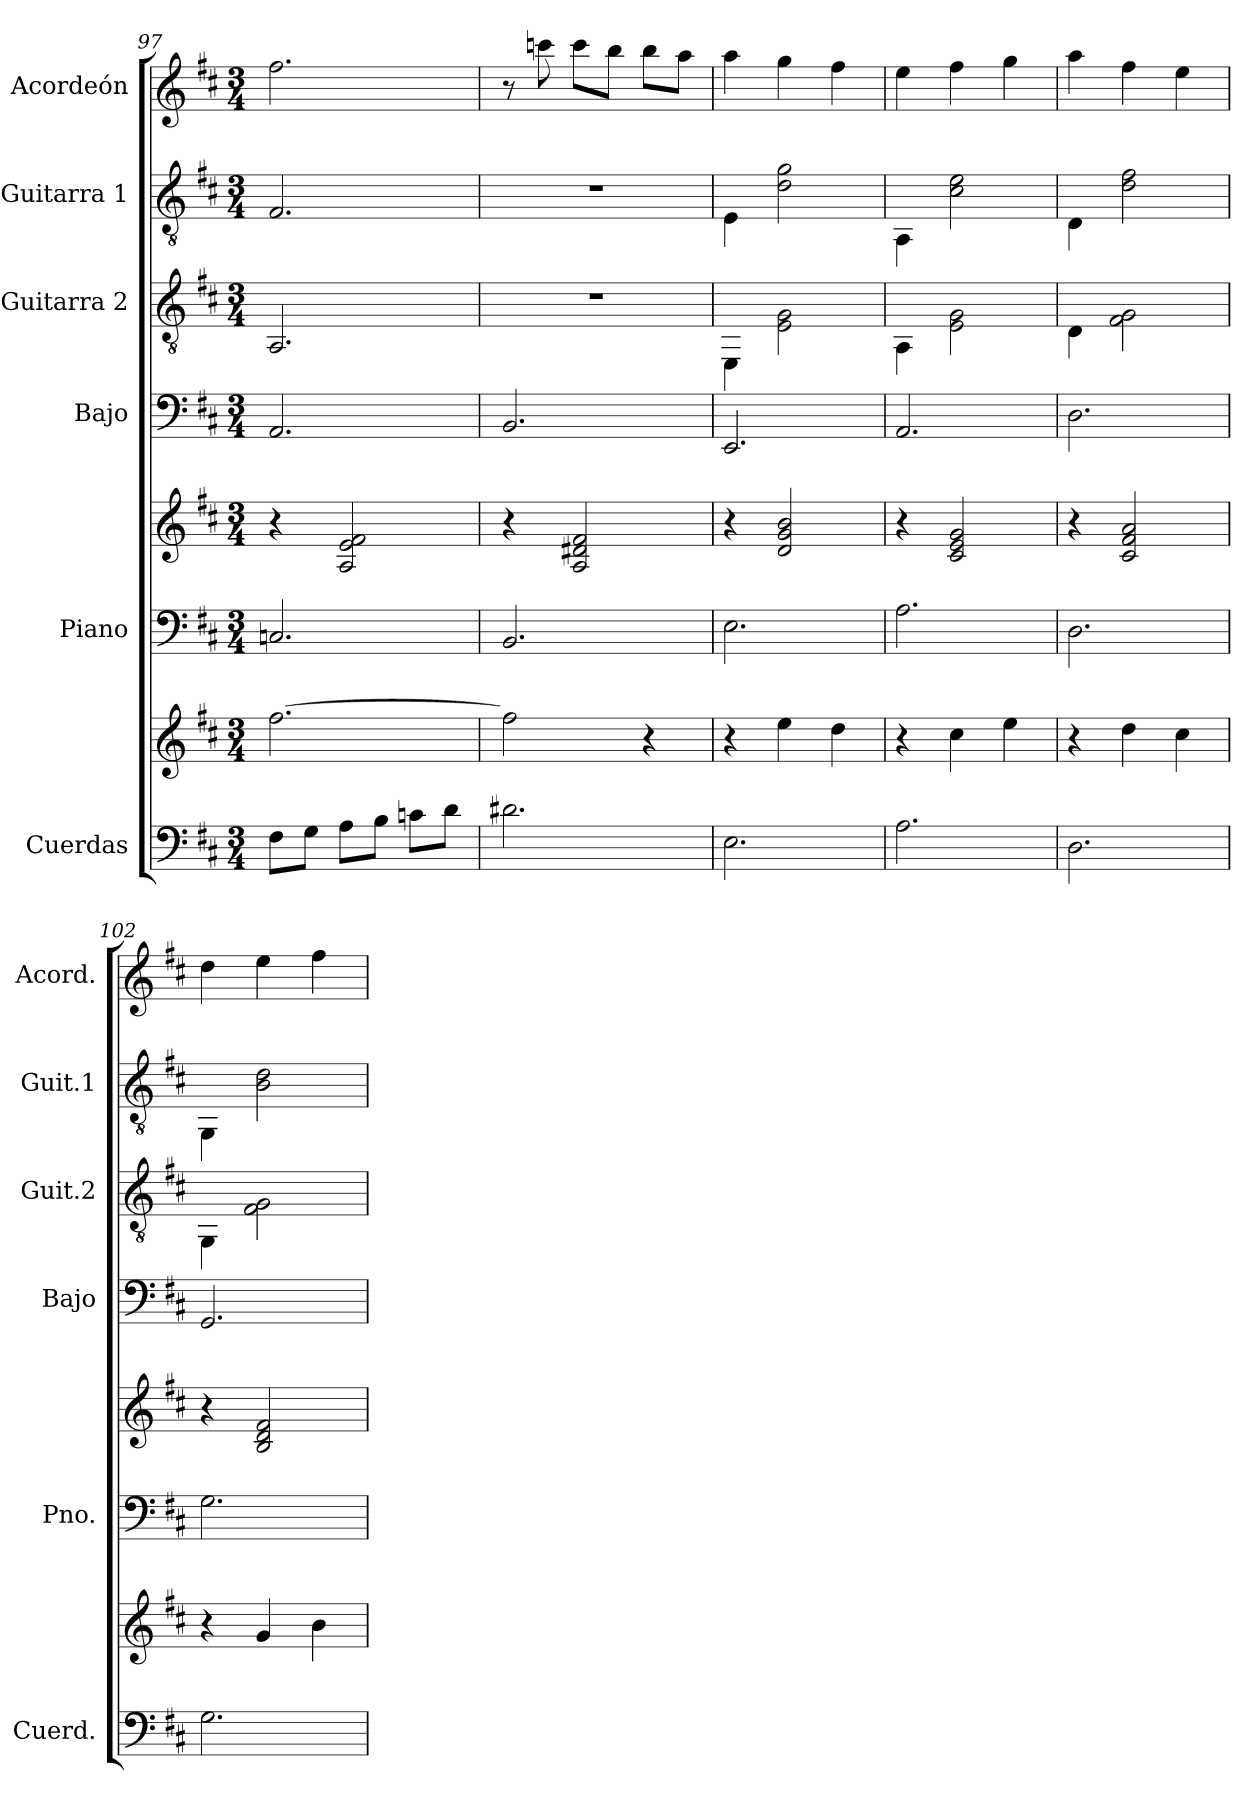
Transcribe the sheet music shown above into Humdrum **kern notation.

**kern	**kern	**kern	**kern	**kern	**kern	**kern	**kern
*part6	*part6	*part5	*part5	*part4	*part3	*part2	*part1
*staff8	*staff7	*staff6	*staff5	*staff4	*staff3	*staff2	*staff1
*I"Cuerdas	*	*I"Piano	*	*I"Bajo	*I"Guitarra 2	*I"Guitarra 1	*I"Acordeón
*I'Cuerd.	*	*I'Pno.	*	*I'Bajo	*I'Guit.2	*I'Guit.1	*I'Acord.
*clefF4	*clefG2	*clefF4	*clefG2	*clefF4	*clefGv2	*clefGv2	*clefG2
*	*	*	*	*ITrd7c12	*	*	*
*k[f#c#]	*k[f#c#]	*k[f#c#]	*k[f#c#]	*k[f#c#]	*k[f#c#]	*k[f#c#]	*k[f#c#]
*M3/4	*M3/4	*M3/4	*M3/4	*M3/4	*M3/4	*M3/4	*M3/4
=97	=97	=97	=97	=97	=97	=97	=97
8F#\L	[2.ff#\	2.Cn/	4r	2.AAA/	2.AA/	2.F#/	2.ff#\
8G\J	.	.	.	.	.	.	.
8A\L	.	.	2A/ 2e/ 2f#/	.	.	.	.
8B\J	.	.	.	.	.	.	.
8cn\L	.	.	.	.	.	.	.
8d\J	.	.	.	.	.	.	.
=98	=98	=98	=98	=98	=98	=98	=98
2.d#X\	2ff#\]	2.BB/	4r	2.BBB/	2.r	2.r	8r
.	.	.	.	.	.	.	8cccn\
.	.	.	2A/ 2d#X/ 2f#/	.	.	.	8ccc\L
.	.	.	.	.	.	.	8bb\J
.	4r	.	.	.	.	.	8bb\L
.	.	.	.	.	.	.	8aa\J
=99	=99	=99	=99	=99	=99	=99	=99
2.E\	4r	2.E\	4r	2.EEE/	4EE\	4E\	4aa\
.	4ee\	.	2d/ 2g/ 2b/	.	2E\ 2G\	2d\ 2g\	4gg\
.	4dd\	.	.	.	.	.	4ff#\
=100	=100	=100	=100	=100	=100	=100	=100
2.A\	4r	2.A\	4r	2.AAA/	4AA\	4AA\	4ee\
.	4cc#\	.	2c#/ 2e/ 2g/	.	2E\ 2G\	2c#\ 2e\	4ff#\
.	4ee\	.	.	.	.	.	4gg\
=101	=101	=101	=101	=101	=101	=101	=101
2.D\	4r	2.D\	4r	2.DD\	4D\	4D\	4aa\
.	4dd\	.	2c#/ 2f#/ 2a/	.	2F#\ 2G\	2d\ 2f#\	4ff#\
.	4cc#\	.	.	.	.	.	4ee\
=102	=102	=102	=102	=102	=102	=102	=102
2.G\	4r	2.G\	4r	2.GGG/	4GG\	4GG\	4dd\
.	4g/	.	2B/ 2d/ 2f#/	.	2F#\ 2G\	2B\ 2d\	4ee\
.	4b\	.	.	.	.	.	4ff#\
=	=	=	=	=	=	=	=
*-	*-	*-	*-	*-	*-	*-	*-
